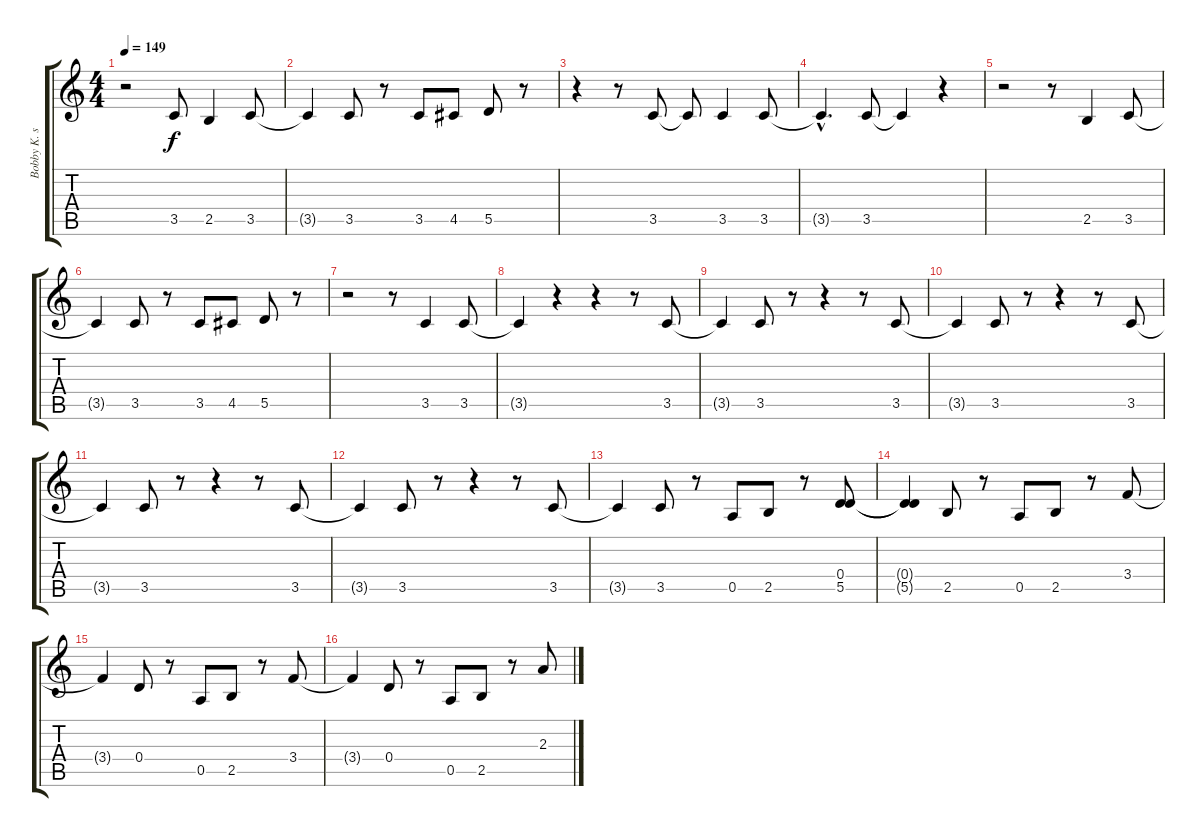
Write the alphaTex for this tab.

\track ("Bobby K. sax" "Bobby K. s") {instrument altosax}
\staff {score tabs}
\tuning (E5 B4 G4 D4 A3 D3) {hide}
\ts (4 4)
\tempo 149
\clef g2
\ks c
r.2{dy f} 3.5.8 2.5.4 3.5.8 |
3.5{t}.4 3.5.8 r.8 3.5.8 4.5.8 5.5.8 r.8 |
r.4 r.8 3.5.8 3.5{t}.8 3.5.4 3.5.8 |
3.5{hac t}.4{d} 3.5.8 3.5{t}.4 r.4 |
r.2 r.8 2.5.4 3.5.8 |
3.5{t}.4 3.5.8 r.8 3.5.8 4.5.8 5.5.8 r.8 |
r.2 r.8 3.5.4 3.5.8 |
3.5{t}.4 r.4 r.4 r.8 3.5.8 |
3.5{t}.4 3.5.8 r.8 r.4 r.8 3.5.8 |
3.5{t}.4 3.5.8 r.8 r.4 r.8 3.5.8 |
3.5{t}.4 3.5.8 r.8 r.4 r.8 3.5.8 |
3.5{t}.4 3.5.8 r.8 r.4 r.8 3.5.8 |
3.5{t}.4 3.5.8 r.8 0.5.8 2.5.8 r.8 (0.4 5.5).8 |
(0.4{t} 5.5{t}).4 2.5.8 r.8 0.5.8 2.5.8 r.8 3.4.8 |
3.4{t}.4 0.4.8 r.8 0.5.8 2.5.8 r.8 3.4.8 |
3.4{t}.4 0.4.8 r.8 0.5.8 2.5.8 r.8 2.3.8
